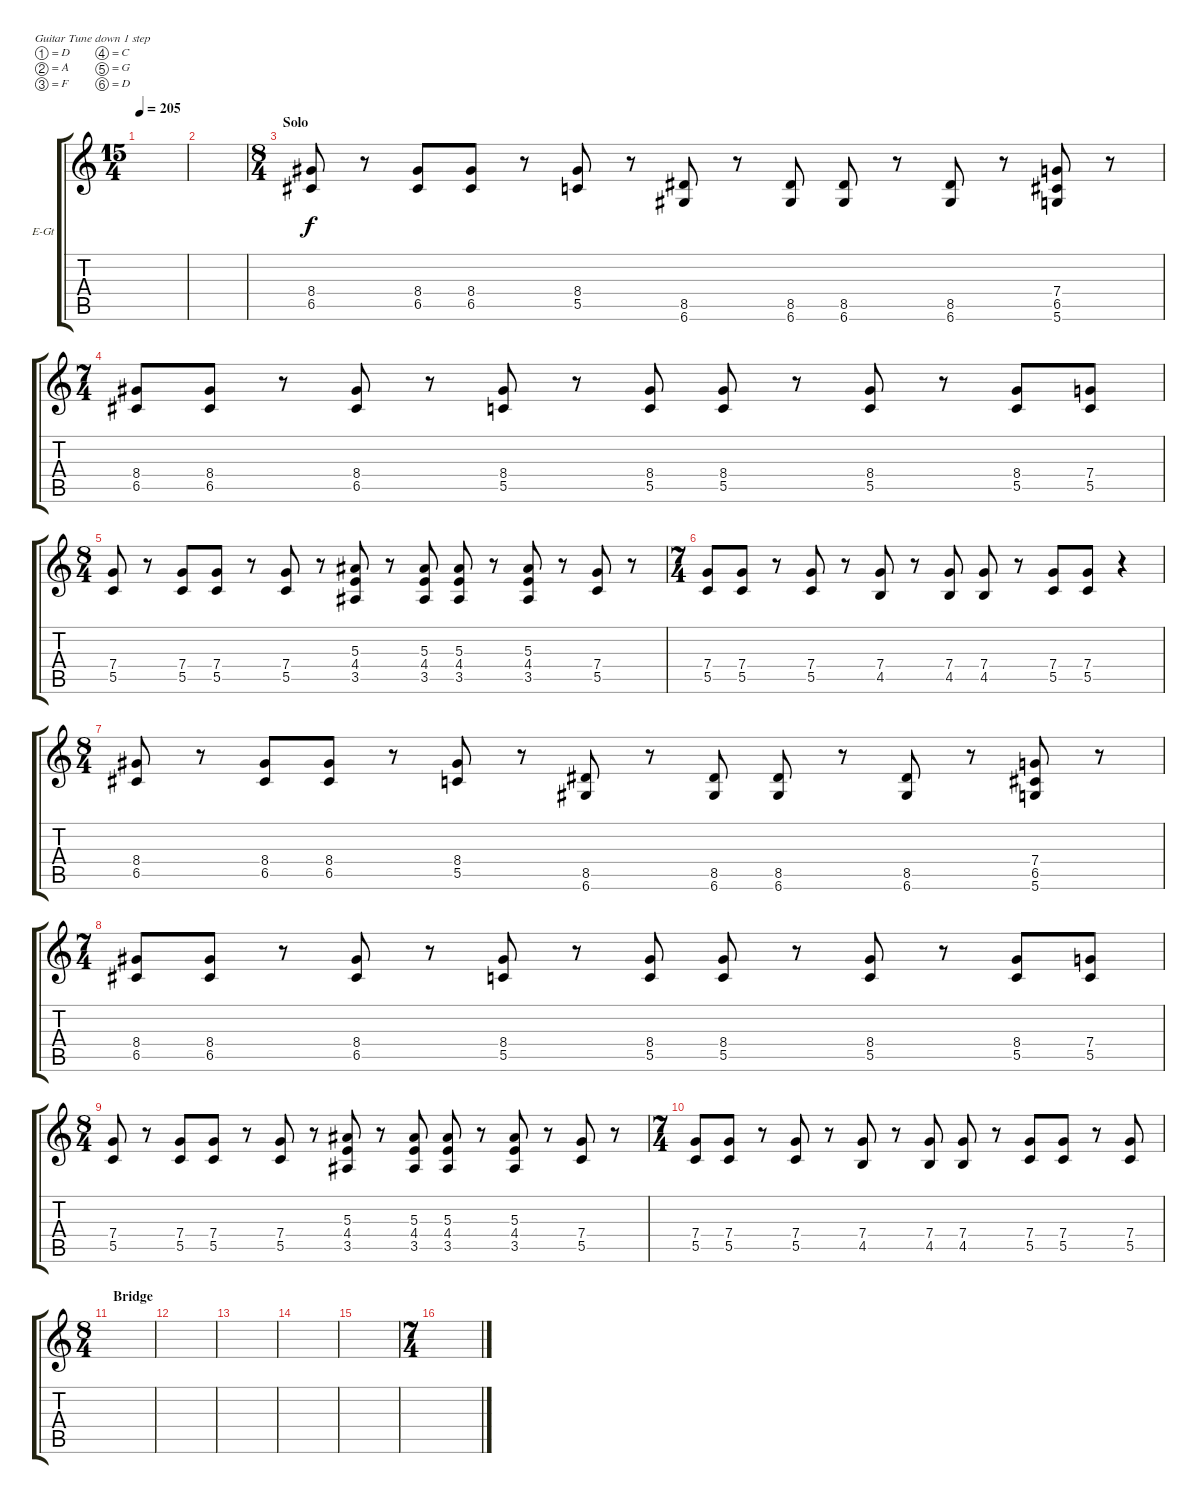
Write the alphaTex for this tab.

\defaultSystemsLayout 4
\bracketExtendMode groupsimilarinstruments
\firstSystemTrackNameOrientation horizontal
\otherSystemsTrackNameOrientation horizontal
\track ("Rythym" "E-Gt") {instrument distortionguitar}
\staff {score tabs}
\tuning (D4 A3 F3 C3 G2 D2)
\ts (15 4)
\tempo 205
\clef g2
\ks c
|
|
\ts (8 4)
\section ("" "Solo")
(6.5 8.4).8 r.8 (6.5 8.4).8 (6.5 8.4).8 r.8 (5.5 8.4).8 r.8 (8.5 6.6).8 r.8 (6.6 8.5).8 (6.6 8.5).8 r.8 (6.6 8.5).8 r.8 (5.6 6.5 7.4).8 r.8 |
\ts (7 4)
(6.5 8.4).8 (6.5 8.4).8 r.8 (6.5 8.4).8 r.8 (5.5 8.4).8 r.8 (5.5 8.4).8 (5.5 8.4).8 r.8 (5.5 8.4).8 r.8 (5.5 8.4).8 (5.5 7.4).8 |
\ts (8 4)
(5.5 7.4).8 r.8 (5.5 7.4).8 (5.5 7.4).8 r.8 (5.5 7.4).8 r.8 (3.5 4.4 5.3).8 r.8 (3.5 4.4 5.3).8 (3.5 4.4 5.3).8 r.8 (3.5 4.4 5.3).8 r.8 (5.5 7.4).8 r.8 |
\ts (7 4)
(5.5 7.4).8 (5.5 7.4).8 r.8 (5.5 7.4).8 r.8 (4.5 7.4).8 r.8 (4.5 7.4).8 (4.5 7.4).8 r.8 (5.5 7.4).8 (5.5 7.4).8 r.4 |
\ts (8 4)
(6.5 8.4).8 r.8 (6.5 8.4).8 (6.5 8.4).8 r.8 (5.5 8.4).8 r.8 (8.5 6.6).8 r.8 (6.6 8.5).8 (6.6 8.5).8 r.8 (6.6 8.5).8 r.8 (5.6 6.5 7.4).8 r.8 |
\ts (7 4)
(6.5 8.4).8 (6.5 8.4).8 r.8 (6.5 8.4).8 r.8 (5.5 8.4).8 r.8 (5.5 8.4).8 (5.5 8.4).8 r.8 (5.5 8.4).8 r.8 (5.5 8.4).8 (5.5 7.4).8 |
\ts (8 4)
(5.5 7.4).8 r.8 (5.5 7.4).8 (5.5 7.4).8 r.8 (5.5 7.4).8 r.8 (3.5 4.4 5.3).8 r.8 (3.5 4.4 5.3).8 (3.5 4.4 5.3).8 r.8 (3.5 4.4 5.3).8 r.8 (5.5 7.4).8 r.8 |
\ts (7 4)
(5.5 7.4).8 (5.5 7.4).8 r.8 (5.5 7.4).8 r.8 (4.5 7.4).8 r.8 (4.5 7.4).8 (4.5 7.4).8 r.8 (5.5 7.4).8 (5.5 7.4).8 r.8 (5.5 7.4).8 |
\ts (8 4)
\section ("" "Bridge")
|
|
|
|
|
\ts (7 4)
